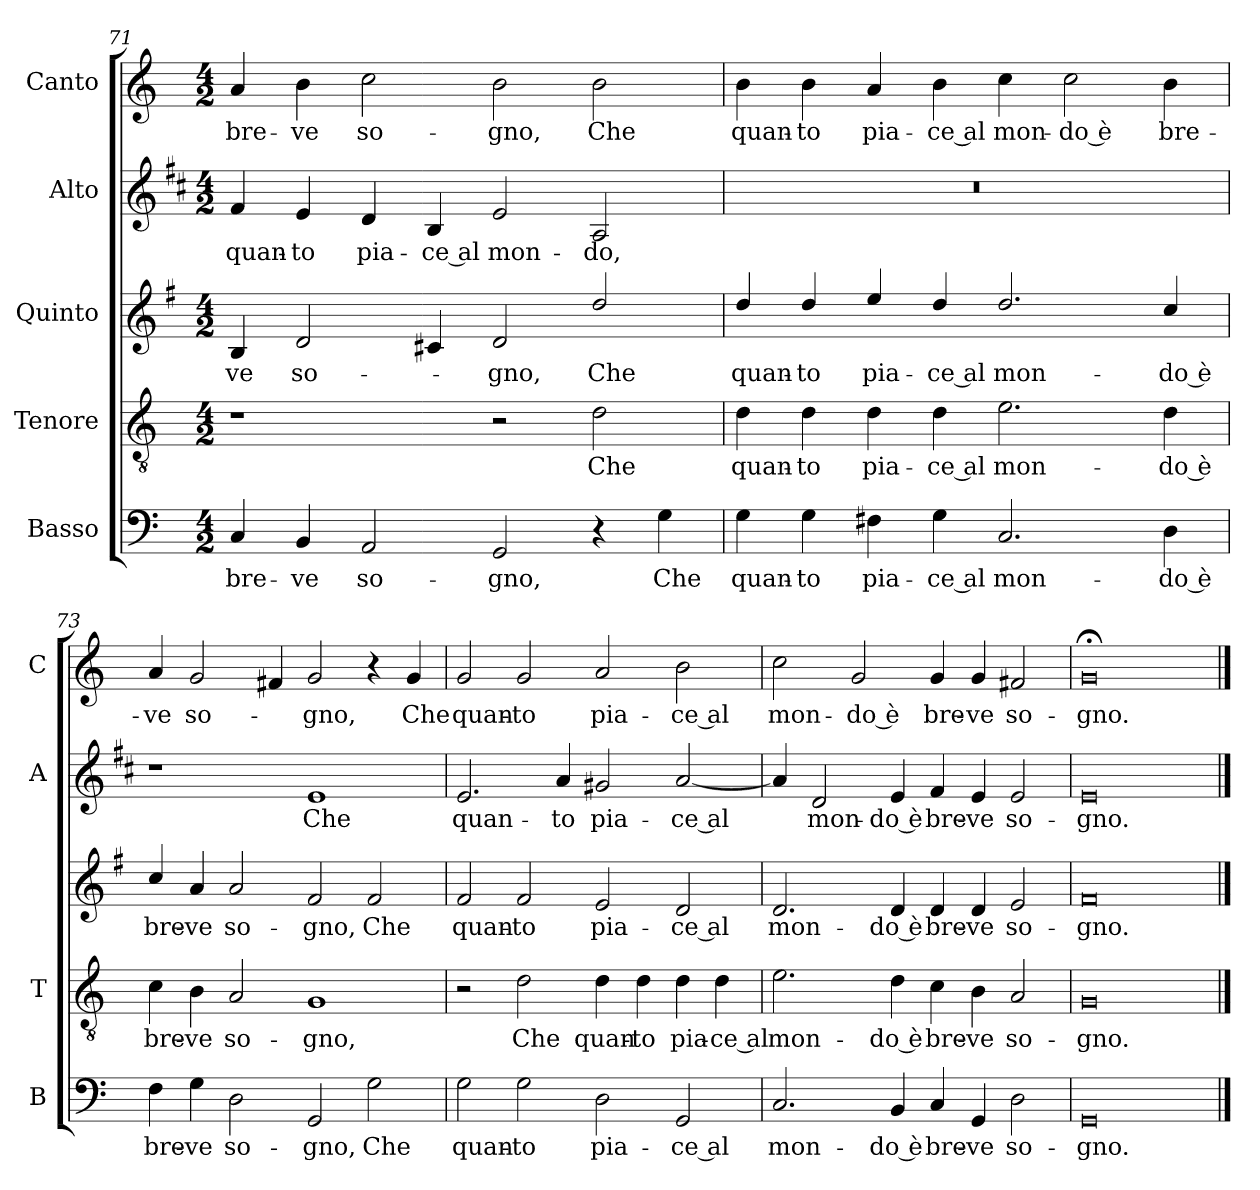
**kern	**text	**kern	**text	**kern	**text	**kern	**text	**kern	**text
*part5	*part5	*part4	*part4	*part3	*part3	*part2	*part2	*part1	*part1
*staff5	*staff5	*staff4	*staff4	*staff3	*staff3	*staff2	*staff2	*staff1	*staff1
*I"Basso	*	*I"Tenore	*	*I"Quinto	*	*I"Alto	*	*I"Canto	*
*I'B	*	*I'T	*	*	*	*I'A	*	*I'C	*
*clefF4	*	*clefGv2	*	*clefG2	*	*clefG2	*	*clefG2	*
*	*	*	*	*ITrd4c7	*	*ITrd1c2	*	*	*
*k[]	*	*k[]	*	*k[]	*	*k[]	*	*k[]	*
*C:	*	*C:	*	*C:	*	*C:	*	*C:	*
*M4/2	*	*M4/2	*	*M4/2	*	*M4/2	*	*M4/2	*
=71	=71	=71	=71	=71	=71	=71	=71	=71	=71
!	!LO:LY:b	!	!	!	!LO:LY:b	!	!LO:LY:b	!	!LO:LY:b
4C/	bre-	1r	.	4E/	-ve	4e/	quan-	4a/	bre-
!	!LO:LY:b	!	!	!	!LO:LY:b	!	!LO:LY:b	!	!LO:LY:b
4BB/	-ve	.	.	2G/	so-	4d/	-to	4b\	-ve
!	!LO:LY:b	!	!	!	!	!	!LO:LY:b	!	!LO:LY:b
2AA/	so-	.	.	.	.	4c/	pia-	2cc\	so-
!	!	!	!	!	!	!	!LO:LY:b	!	!
.	.	.	.	4F#X/	.	4A/	-ce al	.	.
!	!LO:LY:b	!	!	!	!LO:LY:b	!	!LO:LY:b	!	!LO:LY:b
2GG/	-gno,	2r	.	2G/	-gno,	2d/	mon-	2b\	-gno,
!	!	!	!LO:LY:b	!	!LO:LY:b	!	!LO:LY:b	!	!LO:LY:b
4r	.	2d\	Che	2g/	Che	2G/	-do,	2b\	Che
!	!LO:LY:b	!	!	!	!	!	!	!	!
4G\	Che	.	.	.	.	.	.	.	.
=72	=72	=72	=72	=72	=72	=72	=72	=72	=72
!	!LO:LY:b	!	!LO:LY:b	!	!LO:LY:b	!	!	!	!LO:LY:b
4G\	quan-	4d\	quan-	4g/	quan-	0r	.	4b\	quan-
!	!LO:LY:b	!	!LO:LY:b	!	!LO:LY:b	!	!	!	!LO:LY:b
4G\	-to	4d\	-to	4g/	-to	.	.	4b\	-to
!	!LO:LY:b	!	!LO:LY:b	!	!LO:LY:b	!	!	!	!LO:LY:b
4F#X\	pia-	4d\	pia-	4a/	pia-	.	.	4a/	pia-
!	!LO:LY:b	!	!LO:LY:b	!	!LO:LY:b	!	!	!	!LO:LY:b
4G\	-ce al	4d\	-ce al	4g/	-ce al	.	.	4b\	-ce al
!	!LO:LY:b	!	!LO:LY:b	!	!LO:LY:b	!	!	!	!LO:LY:b
2.C/	mon-	2.e\	mon-	2.g/	mon-	.	.	4cc\	mon-
!	!	!	!	!	!	!	!	!	!LO:LY:b
.	.	.	.	.	.	.	.	2cc\	-do è
!	!LO:LY:b	!	!LO:LY:b	!	!LO:LY:b	!	!	!	!LO:LY:b
4D\	-do è	4d\	-do è	4f/	-do è	.	.	4b\	bre-
!!LO:LB:g=z
=73	=73	=73	=73	=73	=73	=73	=73	=73	=73
!	!LO:LY:b	!	!LO:LY:b	!	!LO:LY:b	!	!	!	!LO:LY:b
4F\	bre-	4c\	bre-	4f/	bre-	1r	.	4a/	-ve
!	!LO:LY:b	!	!LO:LY:b	!	!LO:LY:b	!	!	!	!LO:LY:b
4G\	-ve	4B\	-ve	4d/	-ve	.	.	2g/	so-
!	!LO:LY:b	!	!LO:LY:b	!	!LO:LY:b	!	!	!	!
2D\	so-	2A/	so-	2d/	so-	.	.	.	.
.	.	.	.	.	.	.	.	4f#X/	.
!	!LO:LY:b	!	!LO:LY:b	!	!LO:LY:b	!	!LO:LY:b	!	!LO:LY:b
2GG/	-gno,	1G	-gno,	2B/	-gno,	1d	Che	2g/	-gno,
!	!LO:LY:b	!	!	!	!LO:LY:b	!	!	!	!
2G\	Che	.	.	2B/	Che	.	.	4r	.
!	!	!	!	!	!	!	!	!	!LO:LY:b
.	.	.	.	.	.	.	.	4g/	Che
=74	=74	=74	=74	=74	=74	=74	=74	=74	=74
!	!LO:LY:b	!	!	!	!LO:LY:b	!	!LO:LY:b	!	!LO:LY:b
2G\	quan-	2r	.	2B/	quan-	2.d/	quan-	2g/	quan-
!	!LO:LY:b	!	!LO:LY:b	!	!LO:LY:b	!	!	!	!LO:LY:b
2G\	-to	2d\	Che	2B/	-to	.	.	2g/	-to
!	!	!	!	!	!	!	!LO:LY:b	!	!
.	.	.	.	.	.	4g/	-to	.	.
!	!LO:LY:b	!	!LO:LY:b	!	!LO:LY:b	!	!LO:LY:b	!	!LO:LY:b
2D\	pia-	4d\	quan-	2A/	pia-	2f#X/	pia-	2a/	pia-
!	!	!	!LO:LY:b	!	!	!	!	!	!
.	.	4d\	-to	.	.	.	.	.	.
!	!LO:LY:b	!	!LO:LY:b	!	!LO:LY:b	!	!LO:LY:b	!	!LO:LY:b
2GG/	-ce al	4d\	pia-	2G/	-ce al	[2g/	-ce al	2b\	-ce al
!	!	!	!LO:LY:b	!	!	!	!	!	!
.	.	4d\	-ce al	.	.	.	.	.	.
=75	=75	=75	=75	=75	=75	=75	=75	=75	=75
!	!LO:LY:b	!	!LO:LY:b	!	!LO:LY:b	!	!	!	!LO:LY:b
2.C/	mon-	2.e\	mon-	2.G/	mon-	4g/]	.	2cc\	mon-
!	!	!	!	!	!	!	!LO:LY:b	!	!
.	.	.	.	.	.	2c/	mon-	.	.
!	!	!	!	!	!	!	!	!	!LO:LY:b
.	.	.	.	.	.	.	.	2g/	-do è
!	!LO:LY:b	!	!LO:LY:b	!	!LO:LY:b	!	!LO:LY:b	!	!
4BB/	-do è	4d\	-do è	4G/	-do è	4d/	-do è	.	.
!	!LO:LY:b	!	!LO:LY:b	!	!LO:LY:b	!	!LO:LY:b	!	!LO:LY:b
4C/	bre-	4c\	bre-	4G/	bre-	4e/	bre-	4g/	bre-
!	!LO:LY:b	!	!LO:LY:b	!	!LO:LY:b	!	!LO:LY:b	!	!LO:LY:b
4GG/	-ve	4B\	-ve	4G/	-ve	4d/	-ve	4g/	-ve
!	!LO:LY:b	!	!LO:LY:b	!	!LO:LY:b	!	!LO:LY:b	!	!LO:LY:b
2D\	so-	2A/	so-	2A/	so-	2d/	so-	2f#X/	so-
=76	=76	=76	=76	=76	=76	=76	=76	=76	=76
!	!LO:LY:b	!	!LO:LY:b	!	!LO:LY:b	!	!LO:LY:b	!	!LO:LY:b
0GG	-gno.	0G	-gno.	0B	-gno.	0d	-gno.	0g;<	-gno.
==	==	==	==	==	==	==	==	==	==
*-	*-	*-	*-	*-	*-	*-	*-	*-	*-
